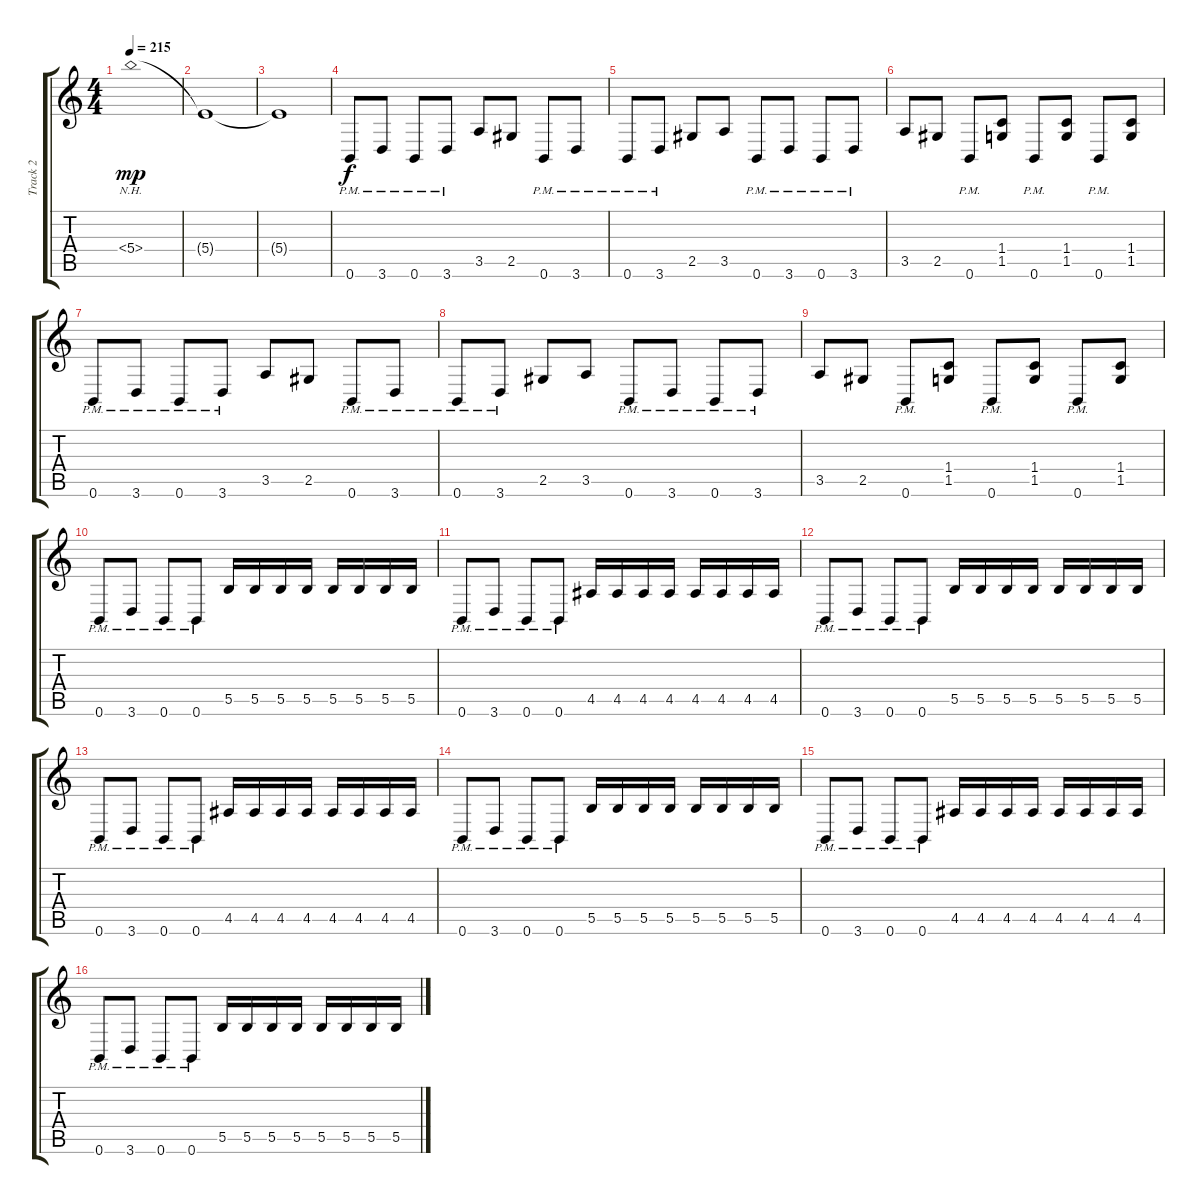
\track ("Track 2" "Track 2") {instrument distortionguitar}
\staff {score tabs}
\tuning (Db4 Ab3 E3 B2 Gb2 B1) {hide}
\ts (4 4)
\tempo 215
\clef g2
\ks c
5.4{nh}.1{dy mp} |
5.4{t}.1 |
5.4{t}.1 |
0.6{pm}.8{dy f} 3.6{pm}.8 0.6{pm}.8 3.6{pm}.8 3.5.8 2.5.8 0.6{pm}.8 3.6{pm}.8 |
0.6{pm}.8 3.6{pm}.8 2.5.8 3.5.8 0.6{pm}.8 3.6{pm}.8 0.6{pm}.8 3.6{pm}.8 |
3.5.8 2.5.8 0.6{pm}.8 (1.4 1.5).8 0.6{pm}.8 (1.4 1.5).8 0.6{pm}.8 (1.4 1.5).8 |
0.6{pm}.8 3.6{pm}.8 0.6{pm}.8 3.6{pm}.8 3.5.8 2.5.8 0.6{pm}.8 3.6{pm}.8 |
0.6{pm}.8 3.6{pm}.8 2.5.8 3.5.8 0.6{pm}.8 3.6{pm}.8 0.6{pm}.8 3.6{pm}.8 |
3.5.8 2.5.8 0.6{pm}.8 (1.4 1.5).8 0.6{pm}.8 (1.4 1.5).8 0.6{pm}.8 (1.4 1.5).8 |
0.6{pm}.8 3.6{pm}.8 0.6{pm}.8 0.6{pm}.8 5.5.16 5.5.16 5.5.16 5.5.16 5.5.16 5.5.16 5.5.16 5.5.16 |
0.6{pm}.8 3.6{pm}.8 0.6{pm}.8 0.6{pm}.8 4.5.16 4.5.16 4.5.16 4.5.16 4.5.16 4.5.16 4.5.16 4.5.16 |
0.6{pm}.8 3.6{pm}.8 0.6{pm}.8 0.6{pm}.8 5.5.16 5.5.16 5.5.16 5.5.16 5.5.16 5.5.16 5.5.16 5.5.16 |
0.6{pm}.8 3.6{pm}.8 0.6{pm}.8 0.6{pm}.8 4.5.16 4.5.16 4.5.16 4.5.16 4.5.16 4.5.16 4.5.16 4.5.16 |
0.6{pm}.8 3.6{pm}.8 0.6{pm}.8 0.6{pm}.8 5.5.16 5.5.16 5.5.16 5.5.16 5.5.16 5.5.16 5.5.16 5.5.16 |
0.6{pm}.8 3.6{pm}.8 0.6{pm}.8 0.6{pm}.8 4.5.16 4.5.16 4.5.16 4.5.16 4.5.16 4.5.16 4.5.16 4.5.16 |
0.6{pm}.8 3.6{pm}.8 0.6{pm}.8 0.6{pm}.8 5.5.16 5.5.16 5.5.16 5.5.16 5.5.16 5.5.16 5.5.16 5.5.16
